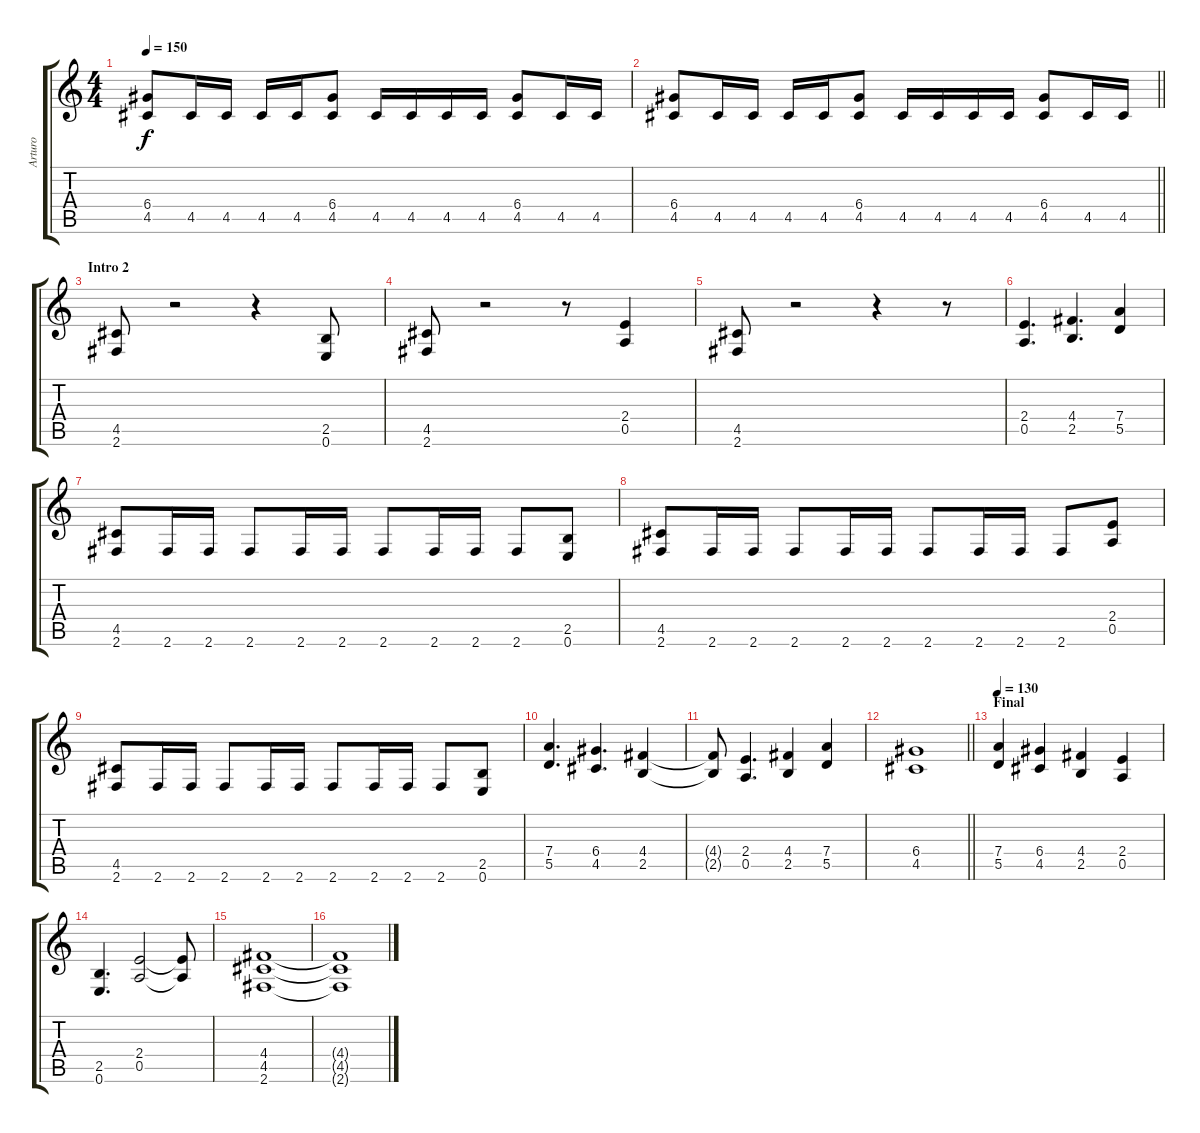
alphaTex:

\track ("Arturo" "Arturo") {instrument overdrivenguitar}
\staff {score tabs}
\tuning (E4 B3 G3 D3 A2 E2) {hide}
\ts (4 4)
\tempo 150
\clef g2
\ks c
(6.4 4.5).8{dy f} 4.5.16 4.5.16 4.5.16 4.5.16 (6.4 4.5).8 4.5.16 4.5.16 4.5.16 4.5.16 (6.4 4.5).8 4.5.16 4.5.16 |
\barLineRight lightlight
(6.4 4.5).8 4.5.16 4.5.16 4.5.16 4.5.16 (6.4 4.5).8 4.5.16 4.5.16 4.5.16 4.5.16 (6.4 4.5).8 4.5.16 4.5.16 |
\section ("" "Intro 2")
(4.5 2.6).8 r.2 r.4 (2.5 0.6).8 |
(4.5 2.6).8 r.2 r.8 (2.4 0.5).4 |
(4.5 2.6).8 r.2 r.4 r.8 |
(2.4 0.5).4{d} (4.4 2.5).4{d} (7.4 5.5).4 |
(4.5 2.6).8 2.6.16 2.6.16 2.6.8 2.6.16 2.6.16 2.6.8 2.6.16 2.6.16 2.6.8 (2.5 0.6).8 |
(4.5 2.6).8 2.6.16 2.6.16 2.6.8 2.6.16 2.6.16 2.6.8 2.6.16 2.6.16 2.6.8 (2.4 0.5).8 |
(4.5 2.6).8 2.6.16 2.6.16 2.6.8 2.6.16 2.6.16 2.6.8 2.6.16 2.6.16 2.6.8 (2.5 0.6).8 |
(7.4 5.5).4{d} (6.4 4.5).4{d} (4.4 2.5).4 |
(4.4{t} 2.5{t}).8 (2.4 0.5).4{d} (4.4 2.5).4 (7.4 5.5).4 |
\barLineRight lightlight
(6.4 4.5).1 |
\section ("" "Final")
\tempo 130
(7.4 5.5).4 (6.4 4.5).4 (4.4 2.5).4 (2.4 0.5).4 |
(2.5 0.6).4{d} (2.4 0.5).2 (2.4{t} 0.5{t}).8 |
(4.4 4.5 2.6).1 |
(4.4{t} 4.5{t} 2.6{t}).1
